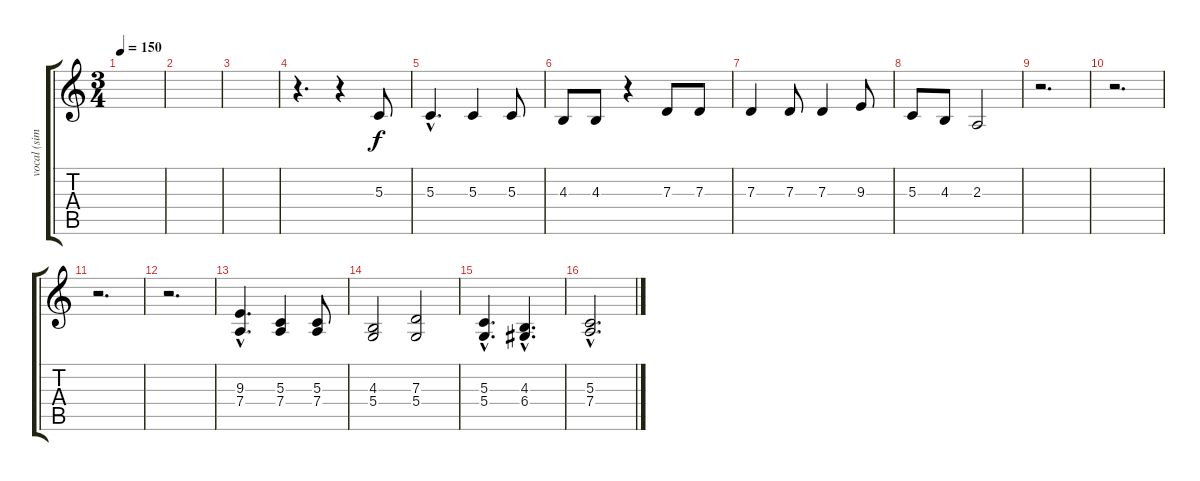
\track ("vocal (simulation)" "vocal (sim") {instrument voiceoohs}
\staff {score tabs}
\tuning (E4 B3 G3 D3 A2 E2) {hide}
\ts (3 4)
\tempo 150
\clef g2
\ks c
|
|
|
r.4{d} r.4 5.3.8 |
5.3{hac}.4{d} 5.3.4 5.3.8 |
4.3.8 4.3.8 r.4 7.3.8 7.3.8 |
7.3.4 7.3.8 7.3.4 9.3.8 |
5.3.8 4.3.8 2.3.2 |
r.2{d} |
r.2{d} |
r.2{d} |
r.2{d} |
(9.3{hac} 7.4{hac}).4{d} (5.3 7.4).4 (5.3 7.4).8 |
(4.3 5.4).2 (7.3 5.4).2 |
(5.3{hac} 5.4{hac}).4{d} (4.3{hac} 6.4{hac}).4{d} |
(5.3{hac} 7.4{hac}).2{d}
